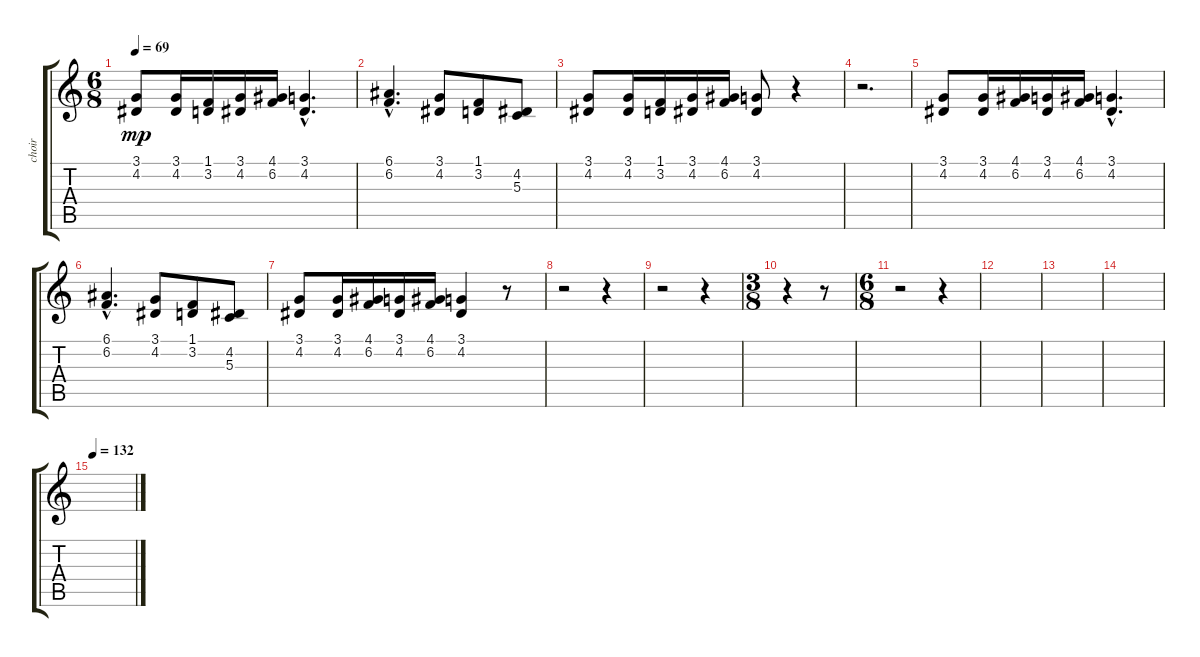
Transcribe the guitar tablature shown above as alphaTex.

\track ("choir" "choir") {instrument choiraahs}
\staff {score tabs}
\tuning (E4 B3 G3 D3 A2 E2) {hide}
\ts (6 8)
\tempo 69
\clef g2
\ks c
(3.1 4.2).8{dy mp} (3.1 4.2).16 (1.1 3.2).16 (3.1 4.2).16 (4.1 6.2).16 (3.1{hac} 4.2{hac}).4{d} |
(6.1{hac} 6.2{hac}).4{d} (3.1 4.2).8 (1.1 3.2).8 (4.2 5.3).8 |
(3.1 4.2).8 (3.1 4.2).16 (1.1 3.2).16 (3.1 4.2).16 (4.1 6.2).16 (3.1 4.2).8 r.4 |
r.2{d} |
(3.1 4.2).8 (3.1 4.2).16 (4.1 6.2).16 (3.1 4.2).16 (4.1 6.2).16 (3.1{hac} 4.2{hac}).4{d} |
(6.1{hac} 6.2{hac}).4{d} (3.1 4.2).8 (1.1 3.2).8 (4.2 5.3).8 |
(3.1 4.2).8 (3.1 4.2).16 (4.1 6.2).16 (3.1 4.2).16 (4.1 6.2).16 (3.1 4.2).4 r.8 |
r.2 r.4 |
r.2 r.4 |
\ts (3 8)
r.4 r.8 |
\ts (6 8)
r.2 r.4 |
|
|
|
\tempo 132
